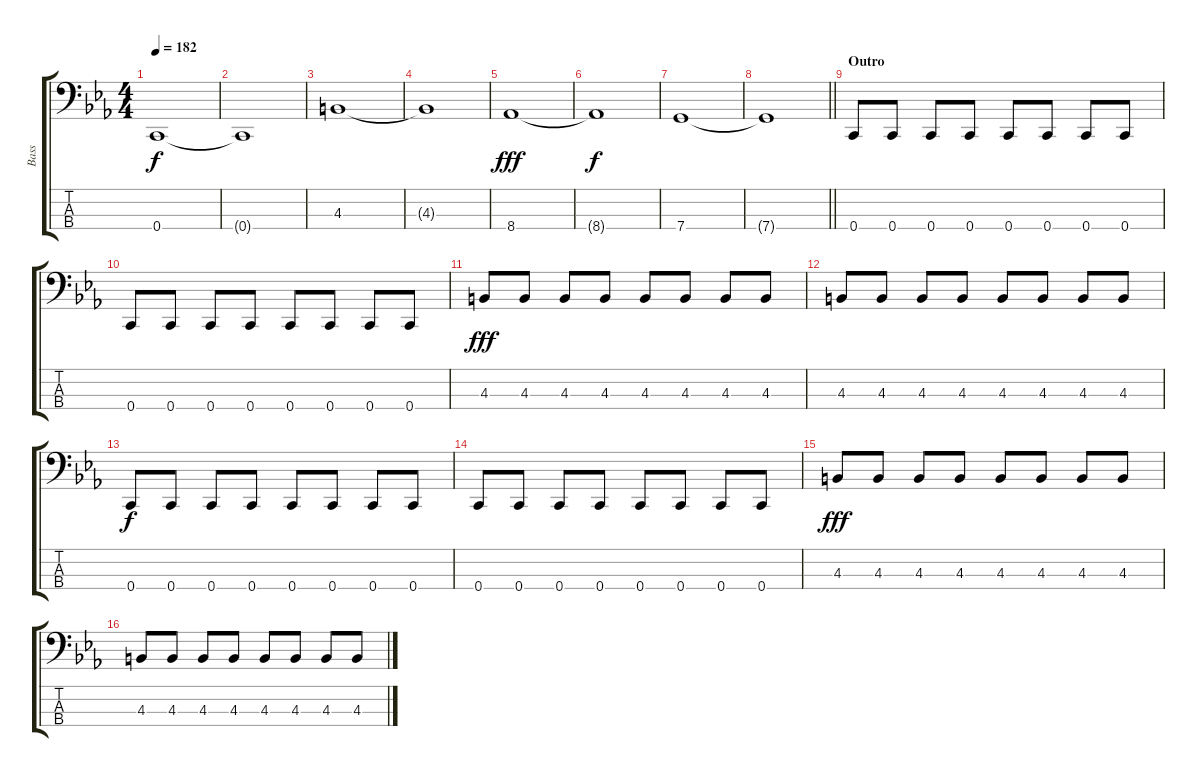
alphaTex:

\track ("Bass" "Bass") {instrument electricbasspick}
\staff {score tabs}
\tuning (F2 C2 G1 C1) {hide}
\ts (4 4)
\tempo 182
\clef f4
\ks cminor
0.4.1{dy f} |
0.4{t}.1 |
4.3.1 |
4.3{t}.1 |
8.4.1{dy fff} |
8.4{t}.1{dy f} |
7.4.1 |
\barLineRight lightlight
7.4{t}.1 |
\section ("" "Outro")
0.4.8 0.4.8 0.4.8 0.4.8 0.4.8 0.4.8 0.4.8 0.4.8 |
0.4.8 0.4.8 0.4.8 0.4.8 0.4.8 0.4.8 0.4.8 0.4.8 |
4.3.8{dy fff} 4.3.8 4.3.8 4.3.8 4.3.8 4.3.8 4.3.8 4.3.8 |
4.3.8 4.3.8 4.3.8 4.3.8 4.3.8 4.3.8 4.3.8 4.3.8 |
0.4.8{dy f} 0.4.8 0.4.8 0.4.8 0.4.8 0.4.8 0.4.8 0.4.8 |
0.4.8 0.4.8 0.4.8 0.4.8 0.4.8 0.4.8 0.4.8 0.4.8 |
4.3.8{dy fff} 4.3.8 4.3.8 4.3.8 4.3.8 4.3.8 4.3.8 4.3.8 |
4.3.8 4.3.8 4.3.8 4.3.8 4.3.8 4.3.8 4.3.8 4.3.8
